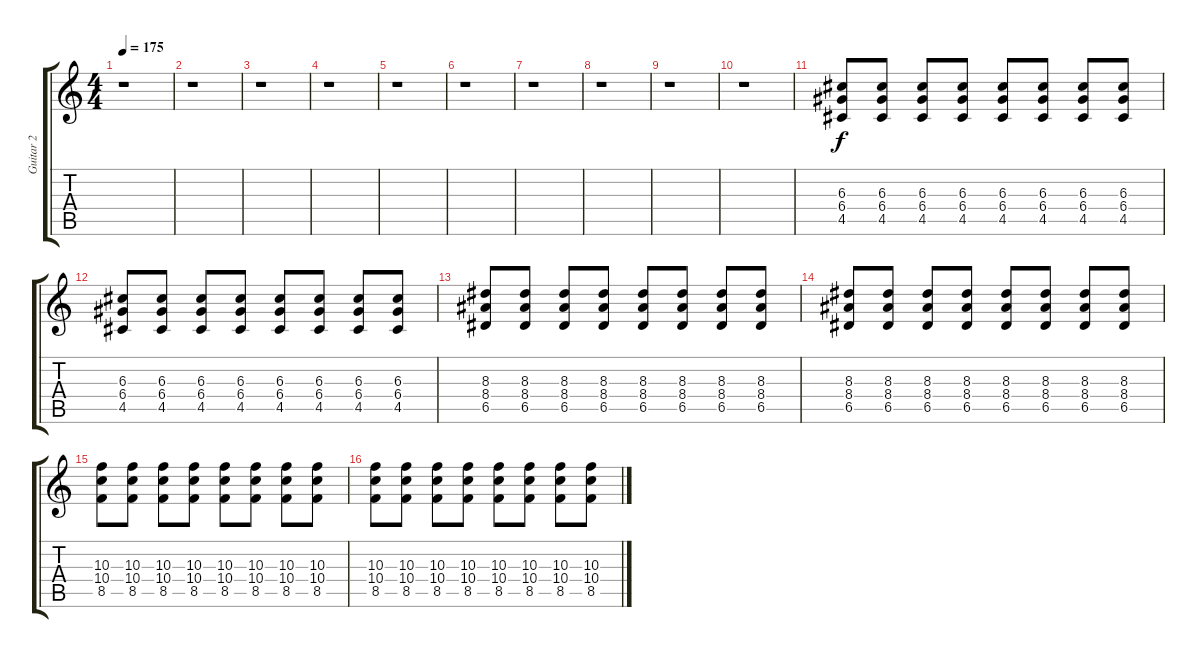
\track ("Guitar 2" "Guitar 2") {instrument distortionguitar}
\staff {score tabs}
\tuning (E4 B3 G3 D3 A2 E2) {hide}
\ts (4 4)
\tempo 175
\clef g2
\ks c
r.1{dy f} |
r.1 |
r.1 |
r.1 |
r.1 |
r.1 |
r.1 |
r.1 |
r.1 |
r.1 |
(6.3 6.4 4.5).8{instrument distortionguitar} (6.3 6.4 4.5).8 (6.3 6.4 4.5).8 (6.3 6.4 4.5).8 (6.3 6.4 4.5).8 (6.3 6.4 4.5).8 (6.3 6.4 4.5).8 (6.3 6.4 4.5).8 |
(6.3 6.4 4.5).8 (6.3 6.4 4.5).8 (6.3 6.4 4.5).8 (6.3 6.4 4.5).8 (6.3 6.4 4.5).8 (6.3 6.4 4.5).8 (6.3 6.4 4.5).8 (6.3 6.4 4.5).8 |
(8.3 8.4 6.5).8 (8.3 8.4 6.5).8 (8.3 8.4 6.5).8 (8.3 8.4 6.5).8 (8.3 8.4 6.5).8 (8.3 8.4 6.5).8 (8.3 8.4 6.5).8 (8.3 8.4 6.5).8 |
(8.3 8.4 6.5).8 (8.3 8.4 6.5).8 (8.3 8.4 6.5).8 (8.3 8.4 6.5).8 (8.3 8.4 6.5).8 (8.3 8.4 6.5).8 (8.3 8.4 6.5).8 (8.3 8.4 6.5).8 |
(10.3 10.4 8.5).8 (10.3 10.4 8.5).8 (10.3 10.4 8.5).8 (10.3 10.4 8.5).8 (10.3 10.4 8.5).8 (10.3 10.4 8.5).8 (10.3 10.4 8.5).8 (10.3 10.4 8.5).8 |
(10.3 10.4 8.5).8 (10.3 10.4 8.5).8 (10.3 10.4 8.5).8 (10.3 10.4 8.5).8 (10.3 10.4 8.5).8 (10.3 10.4 8.5).8 (10.3 10.4 8.5).8 (10.3 10.4 8.5).8
